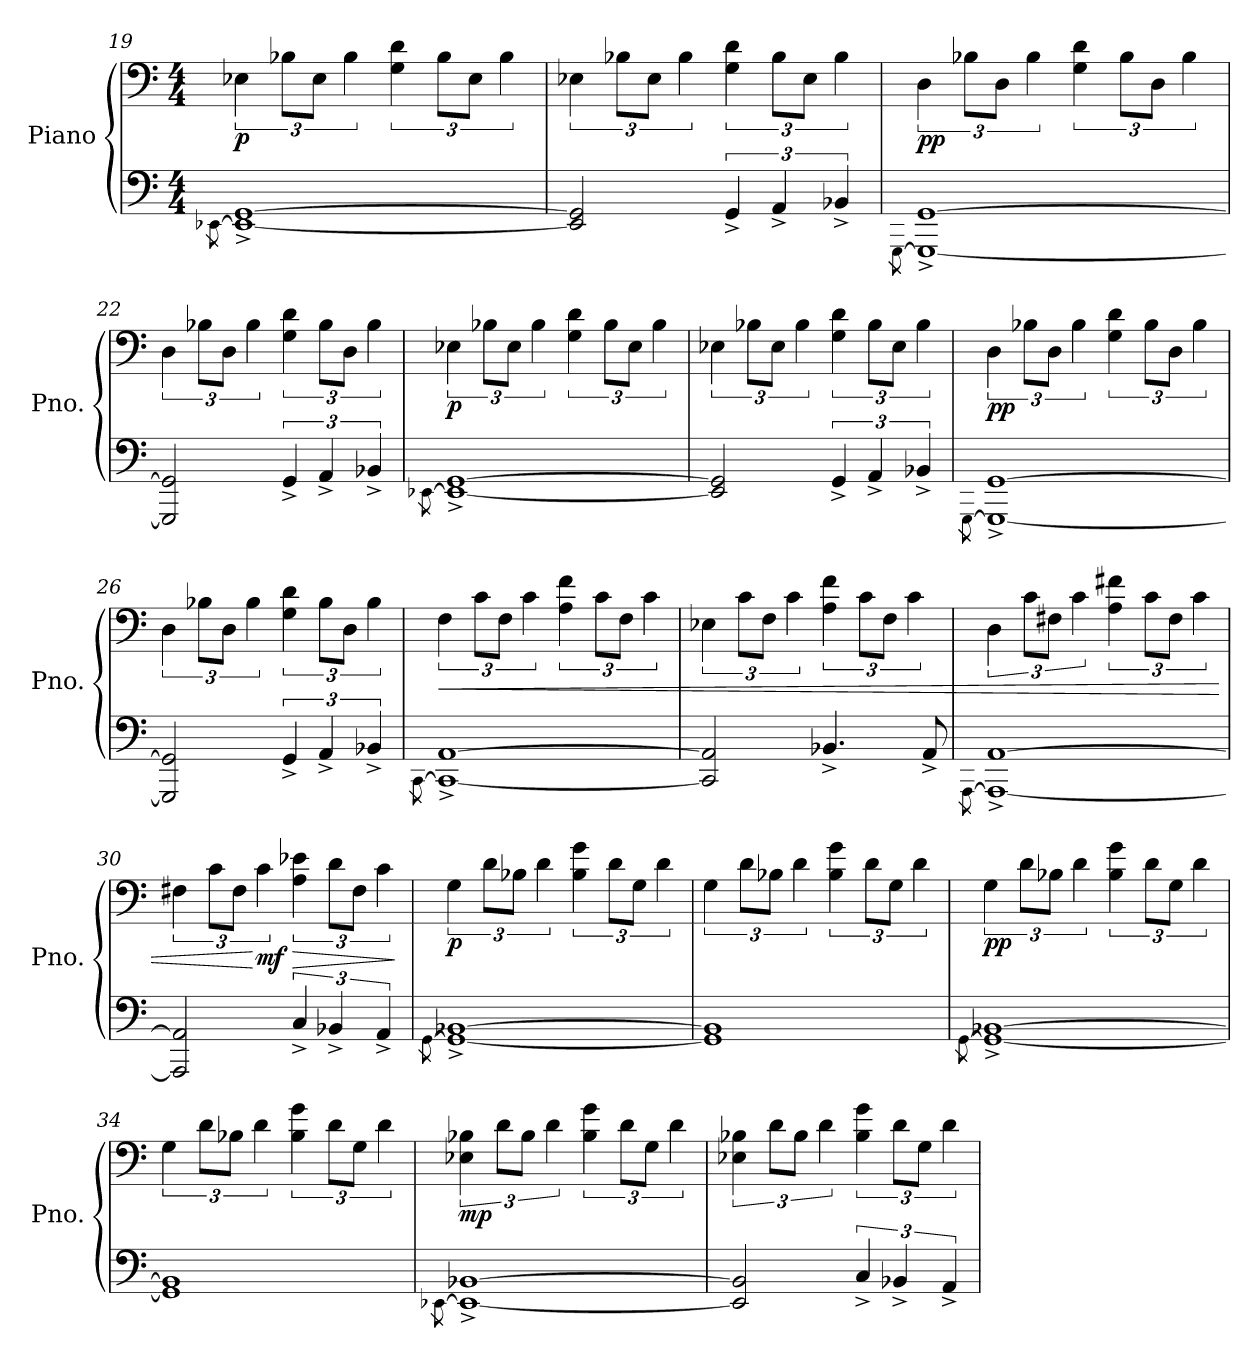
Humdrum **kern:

**kern	**kern	**dynam
*part1	*part1	*part1
*staff2	*staff1	*staff1/2
*I"Piano	*	*
*I'Pno.	*	*
*clefF4	*clefF4	*
*k[]	*k[]	*
*M4/4	*M4/4	*
=19	=19	=19
[8qEE-X\	.	.
!	!	!LO:DY:b
1EE-_^ [1GG^	6E-X\	p
.	12B-X\L	.
.	12E-\J	.
.	6B-\	.
.	6G\ 6d\	.
.	12B-\L	.
.	12E-\J	.
.	6B-\	.
=20	=20	=20
2EE-/] 2GG/]	6E-X\	.
.	12B-X\L	.
.	12E-\J	.
.	6B-\	.
6GG^/	6G\ 6d\	.
6AA^/	12B-\L	.
.	12E-\J	.
6BB-X^/	6B-\	.
!!LO:LB:g=z
=21	=21	=21
[8qGGG\	.	.
!	!	!LO:DY:b
1GGG_^ [1GG^	6D\	pp
.	12B-X\L	.
.	12D\J	.
.	6B-\	.
.	6G\ 6d\	.
.	12B-\L	.
.	12D\J	.
.	6B-\	.
=22	=22	=22
2GGG/] 2GG/]	6D\	.
.	12B-X\L	.
.	12D\J	.
.	6B-\	.
6GG^/	6G\ 6d\	.
6AA^/	12B-\L	.
.	12D\J	.
6BB-X^/	6B-\	.
=23	=23	=23
[8qEE-X\	.	.
!	!	!LO:DY:b
1EE-_^ [1GG^	6E-X\	p
.	12B-X\L	.
.	12E-\J	.
.	6B-\	.
.	6G\ 6d\	.
.	12B-\L	.
.	12E-\J	.
.	6B-\	.
=24	=24	=24
2EE-/] 2GG/]	6E-X\	.
.	12B-X\L	.
.	12E-\J	.
.	6B-\	.
6GG^/	6G\ 6d\	.
6AA^/	12B-\L	.
.	12E-\J	.
6BB-X^/	6B-\	.
!!LO:LB:g=z
=25	=25	=25
[8qGGG\	.	.
!	!	!LO:DY:b
1GGG_^ [1GG^	6D\	pp
.	12B-X\L	.
.	12D\J	.
.	6B-\	.
.	6G\ 6d\	.
.	12B-\L	.
.	12D\J	.
.	6B-\	.
=26	=26	=26
2GGG/] 2GG/]	6D\	.
.	12B-X\L	.
.	12D\J	.
.	6B-\	.
6GG^/	6G\ 6d\	.
6AA^/	12B-\L	.
.	12D\J	.
6BB-X^/	6B-\	.
=27	=27	=27
[8qCC\	.	.
!	!	!LO:HP:b
1CC_^ [1AA^	6F\	<
.	12c\L	.
.	12F\J	.
.	6c\	.
.	6A\ 6f\	.
.	12c\L	.
.	12F\J	.
.	6c\	.
=28	=28	=28
2CC/] 2AA/]	6E-X\	.
.	12c\L	.
.	12F\J	.
.	6c\	.
4.BB-X^/	6A\ 6f\	.
.	12c\L	.
.	12F\J	.
.	6c\	.
8AA^/	.	.
!!LO:LB:g=z
=29	=29	=29
[8qAAA\	.	.
1AAA_^ [1AA^	6D\	.
.	12c\L	.
.	12F#X\J	.
.	6c\	.
.	6A\ 6f#X\	.
.	12c\L	.
.	12F#\J	.
.	6c\	.
=30	=30	=30
2AAA/] 2AA/]	6F#X\	.
.	12c\L	.
.	12F#\J	.
!	!	!LO:DY:n=1:b
.	6c\	[ mf
!	!	!LO:HP:b
6C^/	6A\ 6e-X\	>
6BB-X^/	12d\L	.
.	12F#\J	.
6AA^/	6c\	.
.	.	]
=31	=31	=31
[8qGG\	.	.
!	!	!LO:DY:b
1GG_^ [1BB-X^	6G\	p
.	12d\L	.
.	12B-X\J	.
.	6d\	.
.	6B-\ 6g\	.
.	12d\L	.
.	12G\J	.
.	6d\	.
=32	=32	=32
1GG] 1BB-]	6G\	.
.	12d\L	.
.	12B-X\J	.
.	6d\	.
.	6B-\ 6g\	.
.	12d\L	.
.	12G\J	.
.	6d\	.
!!LO:LB:g=z
=33	=33	=33
[8qGG\	.	.
!	!	!LO:DY:b
1GG_^ [1BB-X^	6G\	pp
.	12d\L	.
.	12B-X\J	.
.	6d\	.
.	6B-\ 6g\	.
.	12d\L	.
.	12G\J	.
.	6d\	.
=34	=34	=34
1GG] 1BB-]	6G\	.
.	12d\L	.
.	12B-X\J	.
.	6d\	.
.	6B-\ 6g\	.
.	12d\L	.
.	12G\J	.
.	6d\	.
=35	=35	=35
[8qEE-X\	.	.
!	!	!LO:DY:b
1EE-_^ [1BB-X^	6E-X\ 6B-X\	mp
.	12d\L	.
.	12B-\J	.
.	6d\	.
.	6B-\ 6g\	.
.	12d\L	.
.	12G\J	.
.	6d\	.
=36	=36	=36
2EE-/] 2BB-/]	6E-X\ 6B-X\	.
.	12d\L	.
.	12B-\J	.
.	6d\	.
6C^/	6B-\ 6g\	.
6BB-X^/	12d\L	.
.	12G\J	.
6AA^/	6d\	.
=	=	=
*-	*-	*-
